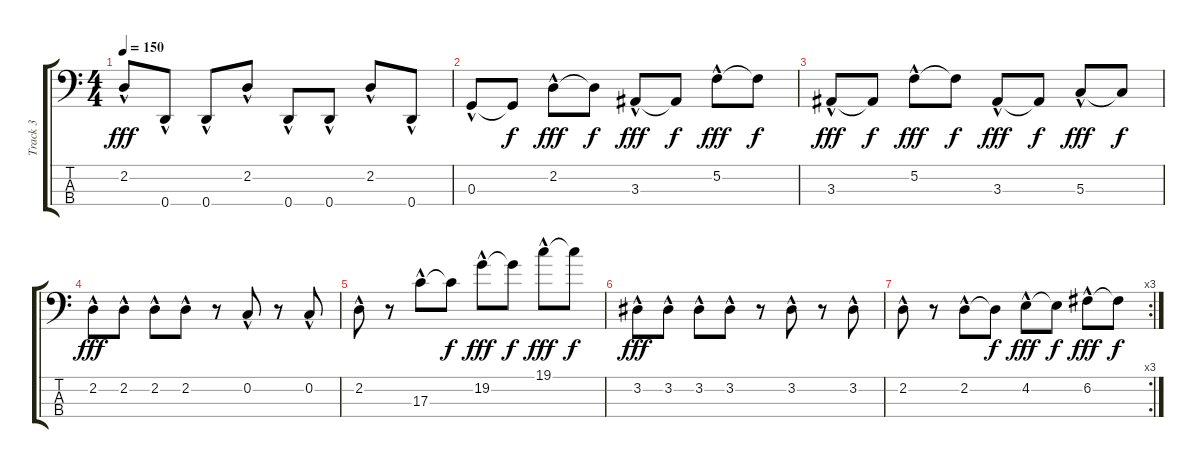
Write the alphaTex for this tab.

\track ("Track 3" "Track 3") {instrument electricbasspick}
\staff {score tabs}
\tuning (F2 C2 G1 D1) {hide}
\ts (4 4)
\tempo 150
\clef f4
\ks c
2.2{hac}.8{dy fff} 0.4{hac}.8 0.4{hac}.8 2.2{hac}.8 0.4{hac}.8 0.4{hac}.8 2.2{hac}.8 0.4{hac}.8 |
0.3{hac}.8 0.3{t}.8{dy f} 2.2{hac}.8{dy fff} 2.2{t}.8{dy f} 3.3{hac}.8{dy fff} 3.3{t}.8{dy f} 5.2{hac}.8{dy fff} 5.2{t}.8{dy f} |
3.3{hac}.8{dy fff} 3.3{t}.8{dy f} 5.2{hac}.8{dy fff} 5.2{t}.8{dy f} 3.3{hac}.8{dy fff} 3.3{t}.8{dy f} 5.3{hac}.8{dy fff} 5.3{t}.8{dy f} |
2.2{hac}.8{dy fff} 2.2{hac}.8 2.2{hac}.8 2.2{hac}.8 r.8 0.2{hac}.8 r.8 0.2{hac}.8 |
2.2{hac}.8 r.8 17.3{hac}.8 17.3{t}.8{dy f} 19.2{hac}.8{dy fff} 19.2{t}.8{dy f} 19.1{hac}.8{dy fff} 19.1{t}.8{dy f} |
3.2{hac}.8{dy fff} 3.2{hac}.8 3.2{hac}.8 3.2{hac}.8 r.8 3.2{hac}.8 r.8 3.2{hac}.8 |
\rc 3
2.2{hac}.8 r.8 2.2{hac}.8 2.2{t}.8{dy f} 4.2{hac}.8{dy fff} 4.2{t}.8{dy f} 6.2{hac}.8{dy fff} 6.2{t}.8{dy f}
